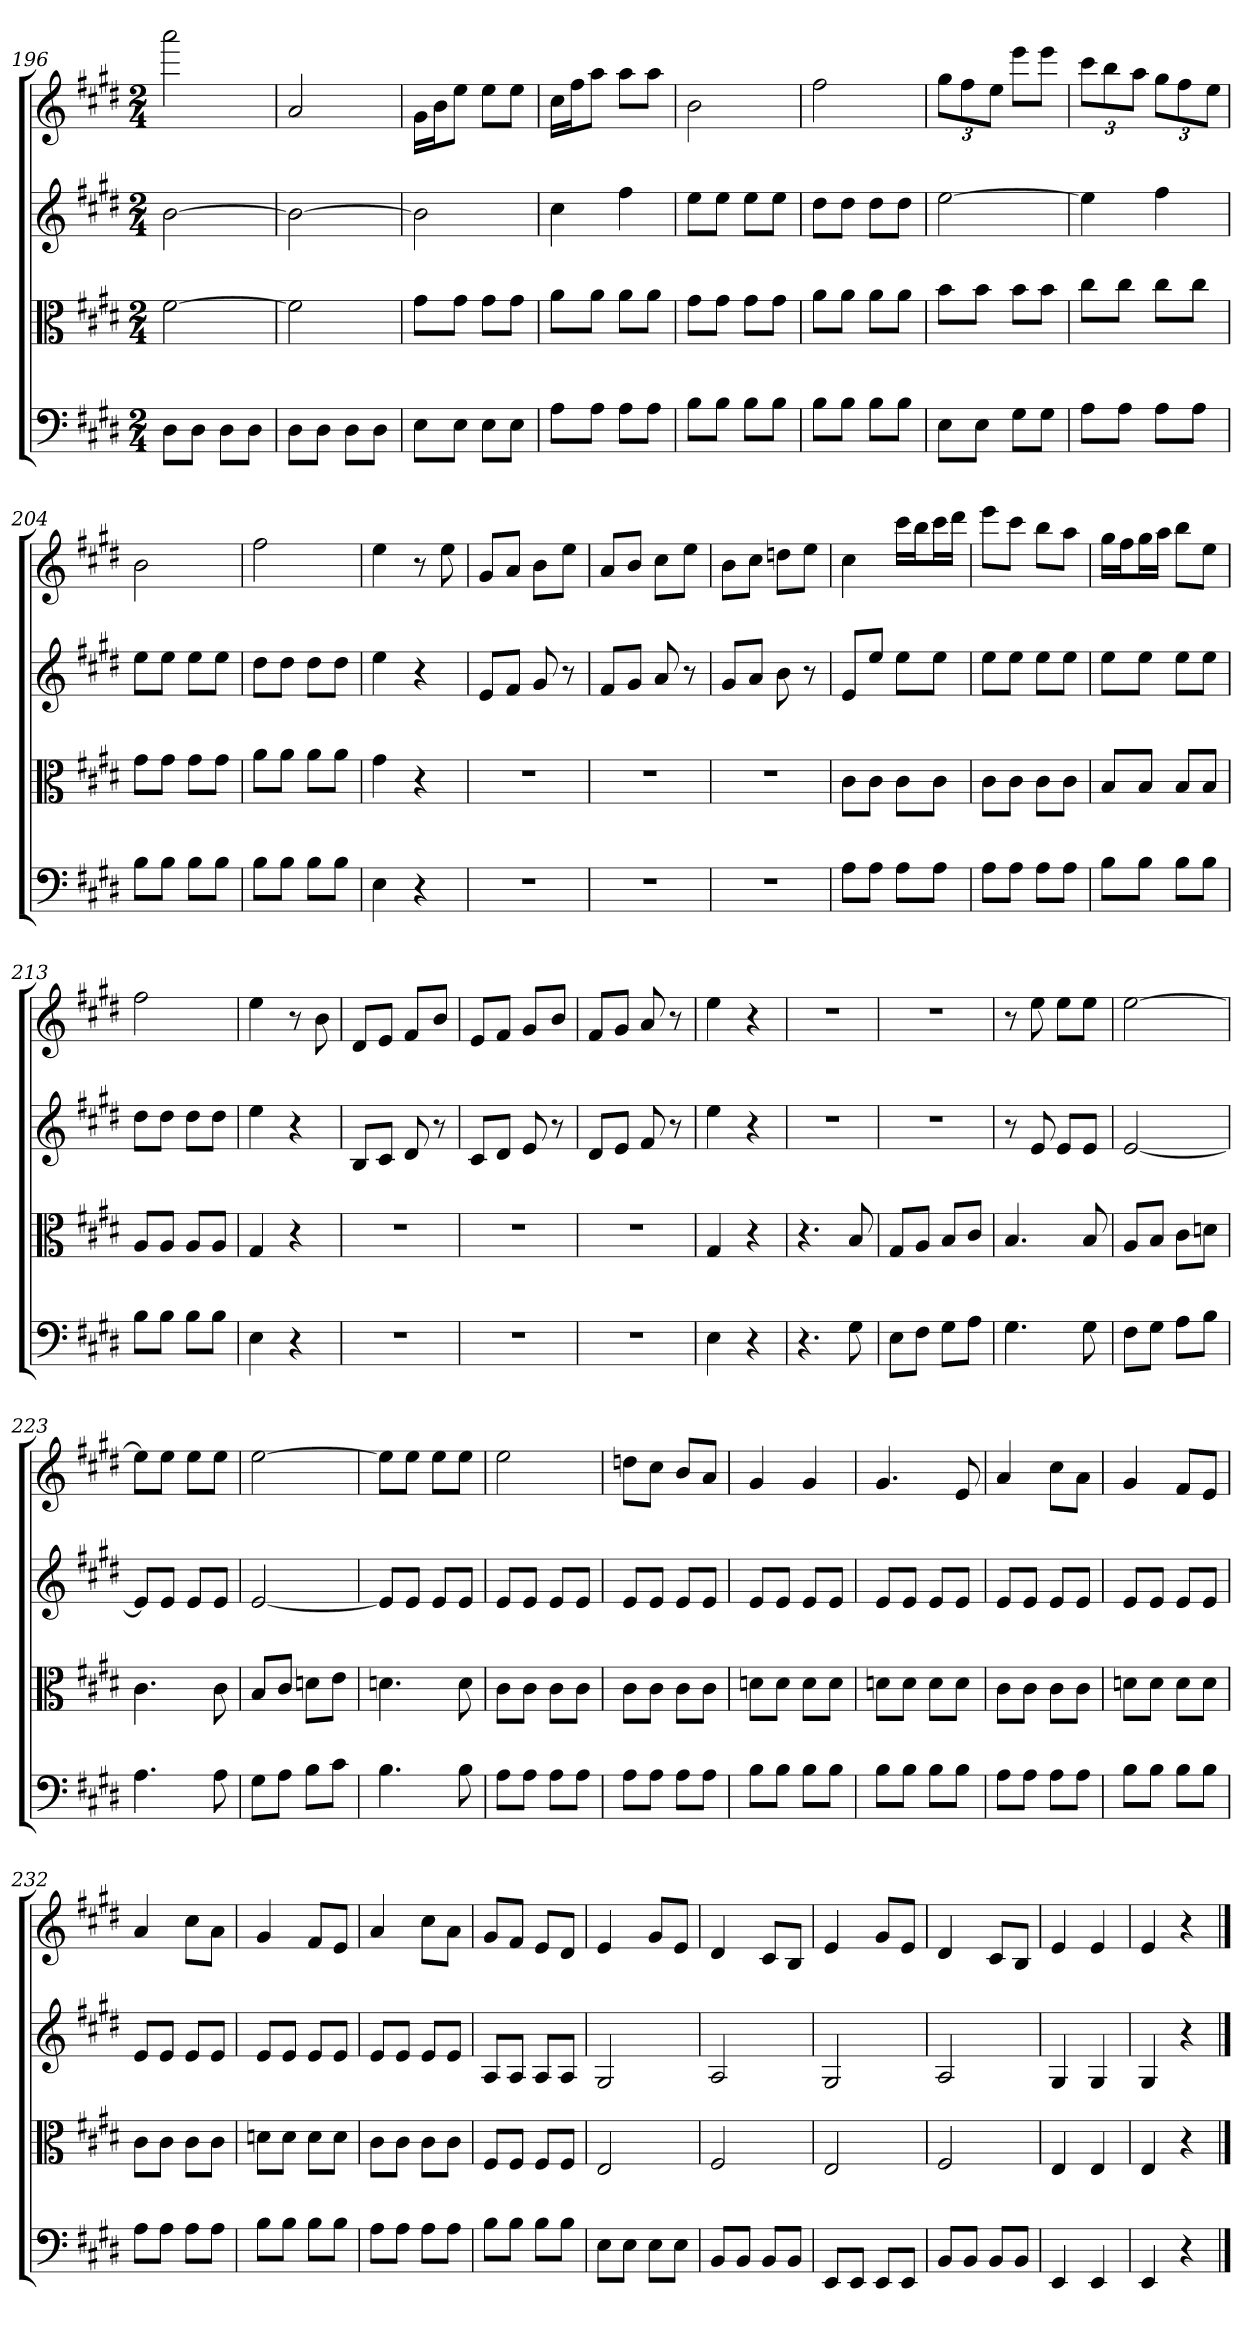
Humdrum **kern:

**kern	**kern	**kern	**kern
*part4	*part3	*part2	*part1
*staff4	*staff3	*staff2	*staff1
*clefF4	*clefC3	*	*
*k[f#c#g#d#]	*k[f#c#g#d#]	*k[f#c#g#d#]	*k[f#c#g#d#]
*E:	*E:	*E:	*E:
*M2/4	*M2/4	*M2/4	*M2/4
=196	=196	=196	=196
8D#\L	[2f#	[2b	2aaa
8D#\J	.	.	.
8D#\L	.	.	.
8D#\J	.	.	.
=197	=197	=197	=197
8D#\L	2f#]	2b_	2a
8D#\J	.	.	.
8D#\L	.	.	.
8D#\J	.	.	.
=198	=198	=198	=198
8E\L	8g#\L	2b]	16g#LL
.	.	.	16bJ
8E\J	8g#\J	.	8eeJ
8E\L	8g#\L	.	8eeL
8E\J	8g#\J	.	8eeJ
=199	=199	=199	=199
8A\L	8a\L	4cc#	16cc#LL
.	.	.	16ff#J
8A\J	8a\J	.	8aaJ
8A\L	8a\L	4ff#	8aaL
8A\J	8a\J	.	8aaJ
=200	=200	=200	=200
8B\L	8g#\L	8eeL	2b
8B\J	8g#\J	8eeJ	.
8B\L	8g#\L	8eeL	.
8B\J	8g#\J	8eeJ	.
=201	=201	=201	=201
8B\L	8a\L	8dd#L	2ff#
8B\J	8a\J	8dd#J	.
8B\L	8a\L	8dd#L	.
8B\J	8a\J	8dd#J	.
=202	=202	=202	=202
8E\L	8b\L	[2ee	12gg#L
.	.	.	12ff#
8E\J	8b\J	.	.
.	.	.	12eeJ
8G#\L	8b\L	.	8eeeL
8G#\J	8b\J	.	8eeeJ
=203	=203	=203	=203
8A\L	8cc#\L	4ee]	12ccc#L
.	.	.	12bb
8A\J	8cc#\J	.	.
.	.	.	12aaJ
8A\L	8cc#\L	4ff#	12gg#L
.	.	.	12ff#
8A\J	8cc#\J	.	.
.	.	.	12eeJ
=204	=204	=204	=204
8B\L	8g#\L	8eeL	2b
8B\J	8g#\J	8eeJ	.
8B\L	8g#\L	8eeL	.
8B\J	8g#\J	8eeJ	.
=205	=205	=205	=205
8B\L	8a\L	8dd#L	2ff#
8B\J	8a\J	8dd#J	.
8B\L	8a\L	8dd#L	.
8B\J	8a\J	8dd#J	.
=206	=206	=206	=206
4E	4g#	4ee	4ee
4r	4r	4r	8r
.	.	.	8ee
=207	=207	=207	=207
2r	2r	8eL	8g#L
.	.	8f#J	8aJ
.	.	8g#	8bL
.	.	8r	8eeJ
=208	=208	=208	=208
2r	2r	8f#L	8aL
.	.	8g#J	8bJ
.	.	8a	8cc#L
.	.	8r	8eeJ
=209	=209	=209	=209
2r	2r	8g#L	8bL
.	.	8aJ	8cc#J
.	.	8b	8ddnL
.	.	8r	8eeJ
=210	=210	=210	=210
8A\L	8c#\L	8eL	4cc#
8A\J	8c#\J	8eeJ	.
8A\L	8c#\L	8eeL	16ccc#LL
.	.	.	16bbJ
8A\J	8c#\J	8eeJ	16ccc#L
.	.	.	16ddd#JJ
=211	=211	=211	=211
8A\L	8c#\L	8eeL	8eeeL
8A\J	8c#\J	8eeJ	8ccc#J
8A\L	8c#\L	8eeL	8bbL
8A\J	8c#\J	8eeJ	8aaJ
=212	=212	=212	=212
8B\L	8B/L	8eeL	16gg#LL
.	.	.	16ff#J
8B\J	8B/J	8eeJ	16gg#L
.	.	.	16aaJJ
8B\L	8B/L	8eeL	8bbL
8B\J	8B/J	8eeJ	8eeJ
=213	=213	=213	=213
8B\L	8A/L	8dd#L	2ff#
8B\J	8A/J	8dd#J	.
8B\L	8A/L	8dd#L	.
8B\J	8A/J	8dd#J	.
=214	=214	=214	=214
4E	4G#	4ee	4ee
4r	4r	4r	8r
.	.	.	8b
=215	=215	=215	=215
2r	2r	8BL	8d#L
.	.	8c#J	8eJ
.	.	8d#	8f#L
.	.	8r	8bJ
=216	=216	=216	=216
2r	2r	8c#L	8eL
.	.	8d#J	8f#J
.	.	8e	8g#L
.	.	8r	8bJ
=217	=217	=217	=217
2r	2r	8d#L	8f#L
.	.	8eJ	8g#J
.	.	8f#	8a
.	.	8r	8r
=218	=218	=218	=218
4E	4G#	4ee	4ee
4r	4r	4r	4r
=219	=219	=219	=219
4.r	4.r	2r	2r
8G#	8B	.	.
=220	=220	=220	=220
8E\L	8G#/L	2r	2r
8F#\J	8A/J	.	.
8G#\L	8B/L	.	.
8A\J	8c#/J	.	.
=221	=221	=221	=221
4.G#	4.B	8r	8r
.	.	8e	8ee
.	.	8eL	8eeL
8G#	8B	8eJ	8eeJ
=222	=222	=222	=222
8F#\L	8A/L	[2e	[2ee
8G#\J	8B/J	.	.
8A\L	8c#\L	.	.
8B\J	8dn\J	.	.
=223	=223	=223	=223
4.A	4.c#	8eL]	8eeL]
.	.	8eJ	8eeJ
.	.	8eL	8eeL
8A	8c#	8eJ	8eeJ
=224	=224	=224	=224
8G#\L	8B/L	[2e	[2ee
8A\J	8c#/J	.	.
8B\L	8dn\L	.	.
8c#\J	8e\J	.	.
=225	=225	=225	=225
4.B	4.dn	8eL]	8eeL]
.	.	8eJ	8eeJ
.	.	8eL	8eeL
8B	8d	8eJ	8eeJ
=226	=226	=226	=226
8A\L	8c#\L	8eL	2ee
8A\J	8c#\J	8eJ	.
8A\L	8c#\L	8eL	.
8A\J	8c#\J	8eJ	.
=227	=227	=227	=227
8A\L	8c#\L	8eL	8ddnL
8A\J	8c#\J	8eJ	8cc#J
8A\L	8c#\L	8eL	8bL
8A\J	8c#\J	8eJ	8aJ
=228	=228	=228	=228
8B\L	8dn\L	8eL	4g#
8B\J	8d\J	8eJ	.
8B\L	8d\L	8eL	4g#
8B\J	8d\J	8eJ	.
=229	=229	=229	=229
8B\L	8dn\L	8eL	4.g#
8B\J	8d\J	8eJ	.
8B\L	8d\L	8eL	.
8B\J	8d\J	8eJ	8e
=230	=230	=230	=230
8A\L	8c#\L	8eL	4a
8A\J	8c#\J	8eJ	.
8A\L	8c#\L	8eL	8cc#L
8A\J	8c#\J	8eJ	8aJ
=231	=231	=231	=231
8B\L	8dn\L	8eL	4g#
8B\J	8d\J	8eJ	.
8B\L	8d\L	8eL	8f#L
8B\J	8d\J	8eJ	8eJ
=232	=232	=232	=232
8A\L	8c#\L	8eL	4a
8A\J	8c#\J	8eJ	.
8A\L	8c#\L	8eL	8cc#L
8A\J	8c#\J	8eJ	8aJ
=233	=233	=233	=233
8B\L	8dn\L	8eL	4g#
8B\J	8d\J	8eJ	.
8B\L	8d\L	8eL	8f#L
8B\J	8d\J	8eJ	8eJ
=234	=234	=234	=234
8A\L	8c#\L	8eL	4a
8A\J	8c#\J	8eJ	.
8A\L	8c#\L	8eL	8cc#L
8A\J	8c#\J	8eJ	8aJ
=235	=235	=235	=235
8B\L	8F#/L	8AL	8g#L
8B\J	8F#/J	8AJ	8f#J
8B\L	8F#/L	8AL	8eL
8B\J	8F#/J	8AJ	8d#J
=236	=236	=236	=236
8E\L	2E	2G#	4e
8E\J	.	.	.
8E\L	.	.	8g#L
8E\J	.	.	8eJ
=237	=237	=237	=237
8BB/L	2F#	2A	4d#
8BB/J	.	.	.
8BB/L	.	.	8c#L
8BB/J	.	.	8BJ
=238	=238	=238	=238
8EE/L	2E	2G#	4e
8EE/J	.	.	.
8EE/L	.	.	8g#L
8EE/J	.	.	8eJ
=239	=239	=239	=239
8BB/L	2F#	2A	4d#
8BB/J	.	.	.
8BB/L	.	.	8c#L
8BB/J	.	.	8BJ
=240	=240	=240	=240
4EE	4E	4G#	4e
4EE	4E	4G#	4e
=241	=241	=241	=241
4EE	4E	4G#	4e
4r	4r	4r	4r
==	==	==	==
*-	*-	*-	*-
